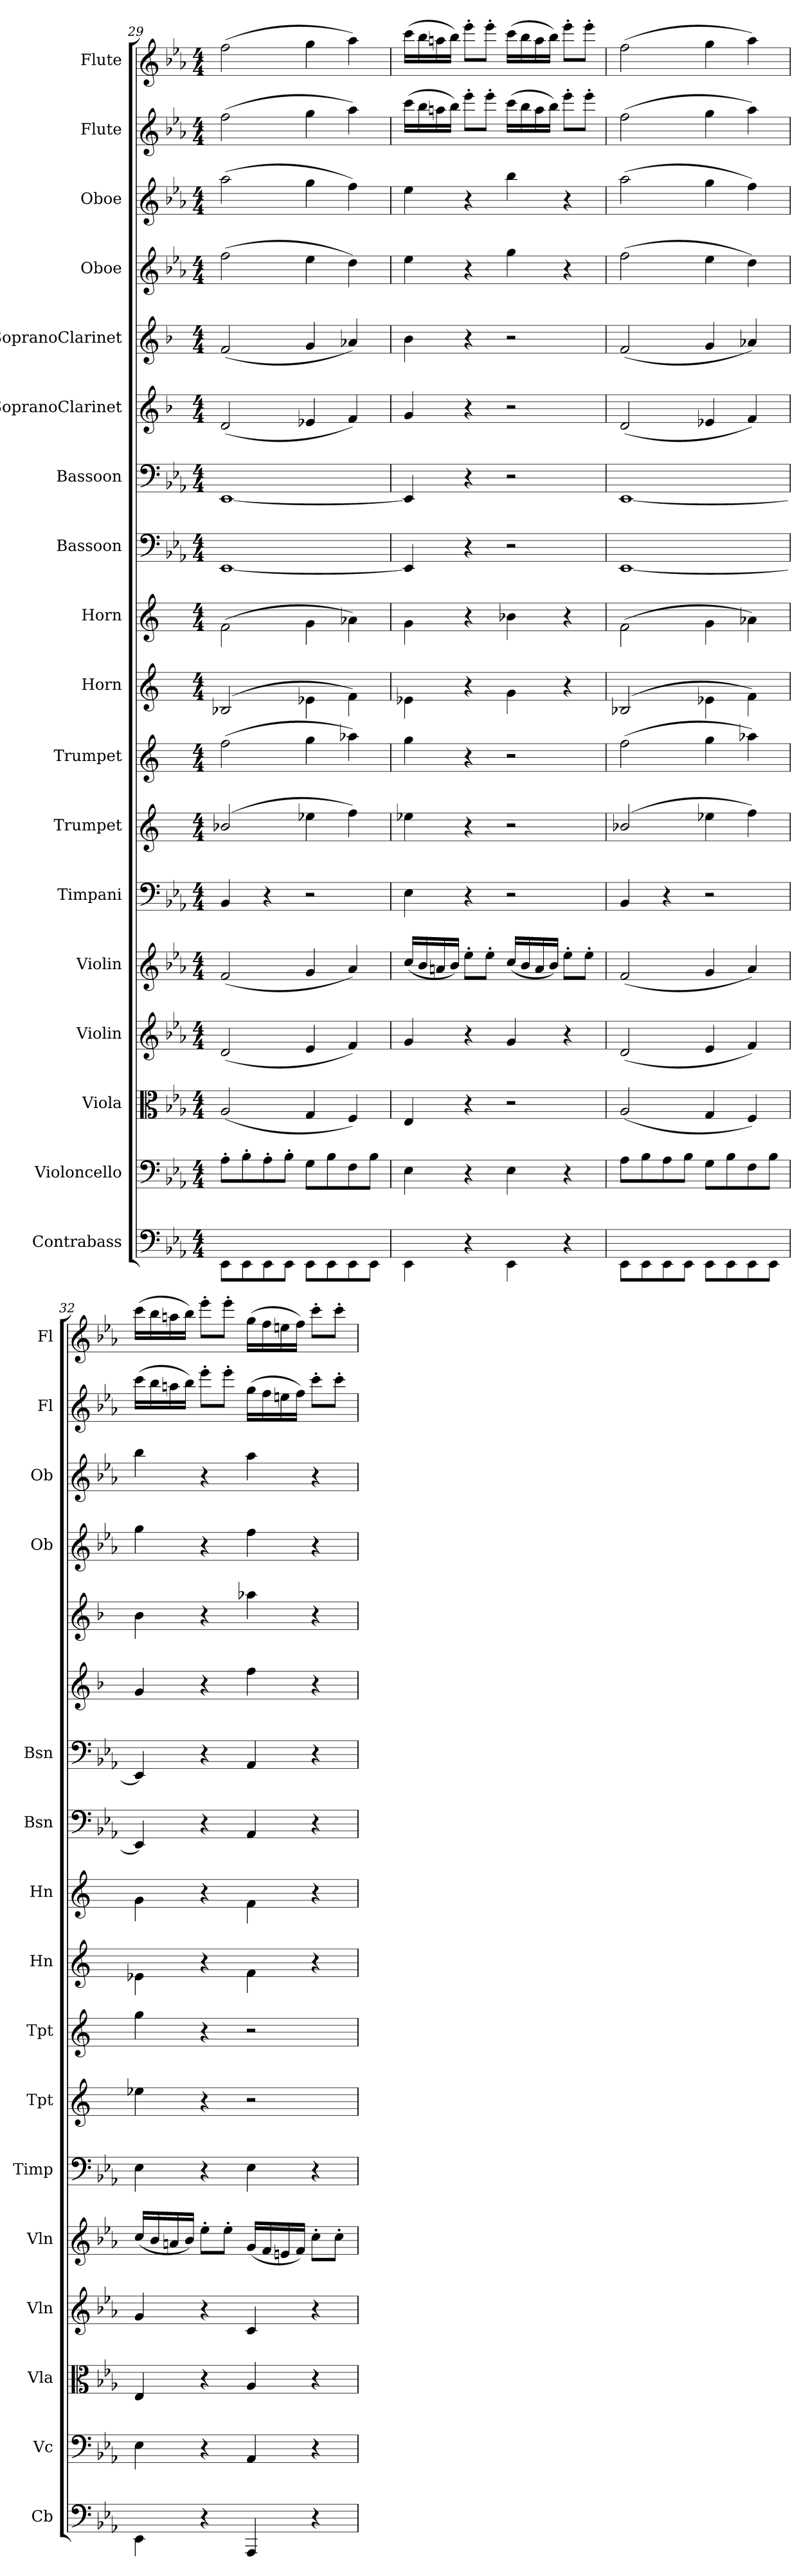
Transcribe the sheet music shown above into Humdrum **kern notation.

**kern	**kern	**kern	**kern	**kern	**kern	**kern	**kern	**kern	**kern	**kern	**kern	**kern	**kern	**kern	**kern	**kern	**kern
*part18	*part17	*part16	*part15	*part14	*part13	*part12	*part11	*part10	*part9	*part8	*part7	*part6	*part5	*part4	*part3	*part2	*part1
*staff18	*staff17	*staff16	*staff15	*staff14	*staff13	*staff12	*staff11	*staff10	*staff9	*staff8	*staff7	*staff6	*staff5	*staff4	*staff3	*staff2	*staff1
*I"Contrabass	*I"Violoncello	*I"Viola	*I"Violin	*I"Violin	*I"Timpani	*I"Trumpet	*I"Trumpet	*I"Horn	*I"Horn	*I"Bassoon	*I"Bassoon	*I"SopranoClarinet	*I"SopranoClarinet	*I"Oboe	*I"Oboe	*I"Flute	*I"Flute
*I'Cb	*I'Vc	*I'Vla	*I'Vln	*I'Vln	*I'Timp	*I'Tpt	*I'Tpt	*I'Hn	*I'Hn	*I'Bsn	*I'Bsn	*	*	*I'Ob	*I'Ob	*I'Fl	*I'Fl
*clefF4	*clefF4	*clefC3	*clefG2	*clefG2	*clefF4	*clefG2	*clefG2	*clefG2	*clefG2	*clefF4	*clefF4	*clefG2	*clefG2	*clefG2	*clefG2	*clefG2	*clefG2
*k[b-e-a-]	*k[b-e-a-]	*k[b-e-a-]	*k[b-e-a-]	*k[b-e-a-]	*k[b-e-a-]	*k[]	*k[]	*k[]	*k[]	*k[b-e-a-]	*k[b-e-a-]	*k[b-]	*k[b-]	*k[b-e-a-]	*k[b-e-a-]	*k[b-e-a-]	*k[b-e-a-]
*M4/4	*M4/4	*M4/4	*M4/4	*M4/4	*M4/4	*M4/4	*M4/4	*M4/4	*M4/4	*M4/4	*M4/4	*M4/4	*M4/4	*M4/4	*M4/4	*M4/4	*M4/4
=29	=29	=29	=29	=29	=29	=29	=29	=29	=29	=29	=29	=29	=29	=29	=29	=29	=29
8EE-\L	8A-'\L	(2A-/	(2d/	(2f/	4BB-/	(2b-X/	(2ff\	(2B-X/	(2f\	[1EE-/	[1EE-/	(2d/	(2f/	(2ff\	(2aa-\	(2ff\	(2ff\
8EE-\	8B-'\	.	.	.	.	.	.	.	.	.	.	.	.	.	.	.	.
8EE-\	8A-'\	.	.	.	4r	.	.	.	.	.	.	.	.	.	.	.	.
8EE-\J	8B-'\J	.	.	.	.	.	.	.	.	.	.	.	.	.	.	.	.
8EE-\L	8G\L	4G/	4e-/	4g/	2r	4ee-X\	4gg\	4e-X\	4g\	.	.	4e-X/	4g/	4ee-\	4gg\	4gg\	4gg\
8EE-\	8B-\	.	.	.	.	.	.	.	.	.	.	.	.	.	.	.	.
8EE-\	8F\	4F/)	4f/)	4a-/)	.	4ff\)	4aa-X\)	4f\)	4a-X\)	.	.	4f/)	4a-X/)	4dd\)	4ff\)	4aa-\)	4aa-\)
8EE-\J	8B-\J	.	.	.	.	.	.	.	.	.	.	.	.	.	.	.	.
=30	=30	=30	=30	=30	=30	=30	=30	=30	=30	=30	=30	=30	=30	=30	=30	=30	=30
4EE-\	4E-\	4E-/	4g/	(16cc/LL	4E-\	4ee-X\	4gg\	4e-X\	4g\	4EE-/]	4EE-/]	4g/	4b-\	4ee-\	4ee-\	(16ccc\LL	(16ccc\LL
.	.	.	.	16b-/	.	.	.	.	.	.	.	.	.	.	.	16bb-\	16bb-\
.	.	.	.	16an/	.	.	.	.	.	.	.	.	.	.	.	16aan\	16aan\
.	.	.	.	16b-/JJ)	.	.	.	.	.	.	.	.	.	.	.	16bb-\JJ)	16bb-\JJ)
4r	4r	4r	4r	8ee-'\L	4r	4r	4r	4r	4r	4r	4r	4r	4r	4r	4r	8eee-'\L	8eee-'\L
.	.	.	.	8ee-'\J	.	.	.	.	.	.	.	.	.	.	.	8eee-'\J	8eee-'\J
4EE-\	4E-\	2r	4g/	(16cc/LL	2r	2r	2r	4g\	4b-X\	2r	2r	2r	2r	4gg\	4bb-\	(16ccc\LL	(16ccc\LL
.	.	.	.	16b-/	.	.	.	.	.	.	.	.	.	.	.	16bb-\	16bb-\
.	.	.	.	16a/	.	.	.	.	.	.	.	.	.	.	.	16aa\	16aa\
.	.	.	.	16b-/JJ)	.	.	.	.	.	.	.	.	.	.	.	16bb-\JJ)	16bb-\JJ)
4r	4r	.	4r	8ee-'\L	.	.	.	4r	4r	.	.	.	.	4r	4r	8eee-'\L	8eee-'\L
.	.	.	.	8ee-'\J	.	.	.	.	.	.	.	.	.	.	.	8eee-'\J	8eee-'\J
=31	=31	=31	=31	=31	=31	=31	=31	=31	=31	=31	=31	=31	=31	=31	=31	=31	=31
8EE-\L	8A-\L	(2A-/	(2d/	(2f/	4BB-/	(2b-X/	(2ff\	(2B-X/	(2f\	[1EE-/	[1EE-/	(2d/	(2f/	(2ff\	(2aa-\	(2ff\	(2ff\
8EE-\	8B-\	.	.	.	.	.	.	.	.	.	.	.	.	.	.	.	.
8EE-\	8A-\	.	.	.	4r	.	.	.	.	.	.	.	.	.	.	.	.
8EE-\J	8B-\J	.	.	.	.	.	.	.	.	.	.	.	.	.	.	.	.
8EE-\L	8G\L	4G/	4e-/	4g/	2r	4ee-X\	4gg\	4e-X\	4g\	.	.	4e-X/	4g/	4ee-\	4gg\	4gg\	4gg\
8EE-\	8B-\	.	.	.	.	.	.	.	.	.	.	.	.	.	.	.	.
8EE-\	8F\	4F/)	4f/)	4a-/)	.	4ff\)	4aa-X\)	4f\)	4a-X\)	.	.	4f/)	4a-X/)	4dd\)	4ff\)	4aa-\)	4aa-\)
8EE-\J	8B-\J	.	.	.	.	.	.	.	.	.	.	.	.	.	.	.	.
=32	=32	=32	=32	=32	=32	=32	=32	=32	=32	=32	=32	=32	=32	=32	=32	=32	=32
4EE-\	4E-\	4E-/	4g/	(16cc/LL	4E-\	4ee-X\	4gg\	4e-X\	4g\	4EE-/]	4EE-/]	4g/	4b-\	4gg\	4bb-\	(16ccc\LL	(16ccc\LL
.	.	.	.	16b-/	.	.	.	.	.	.	.	.	.	.	.	16bb-\	16bb-\
.	.	.	.	16an/	.	.	.	.	.	.	.	.	.	.	.	16aan\	16aan\
.	.	.	.	16b-/JJ)	.	.	.	.	.	.	.	.	.	.	.	16bb-\JJ)	16bb-\JJ)
4r	4r	4r	4r	8ee-'\L	4r	4r	4r	4r	4r	4r	4r	4r	4r	4r	4r	8eee-'\L	8eee-'\L
.	.	.	.	8ee-'\J	.	.	.	.	.	.	.	.	.	.	.	8eee-'\J	8eee-'\J
4AAA-/	4AA-/	4A-/	4c/	(16g/LL	4E-\	2r	2r	4f\	4f\	4AA-/	4AA-/	4ff\	4aa-X\	4ff\	4aa-\	(16gg\LL	(16gg\LL
.	.	.	.	16f/	.	.	.	.	.	.	.	.	.	.	.	16ff\	16ff\
.	.	.	.	16en/	.	.	.	.	.	.	.	.	.	.	.	16een\	16een\
.	.	.	.	16f/JJ)	.	.	.	.	.	.	.	.	.	.	.	16ff\JJ)	16ff\JJ)
4r	4r	4r	4r	8cc'\L	4r	.	.	4r	4r	4r	4r	4r	4r	4r	4r	8ccc'\L	8ccc'\L
.	.	.	.	8cc'\J	.	.	.	.	.	.	.	.	.	.	.	8ccc'\J	8ccc'\J
=	=	=	=	=	=	=	=	=	=	=	=	=	=	=	=	=	=
*-	*-	*-	*-	*-	*-	*-	*-	*-	*-	*-	*-	*-	*-	*-	*-	*-	*-
